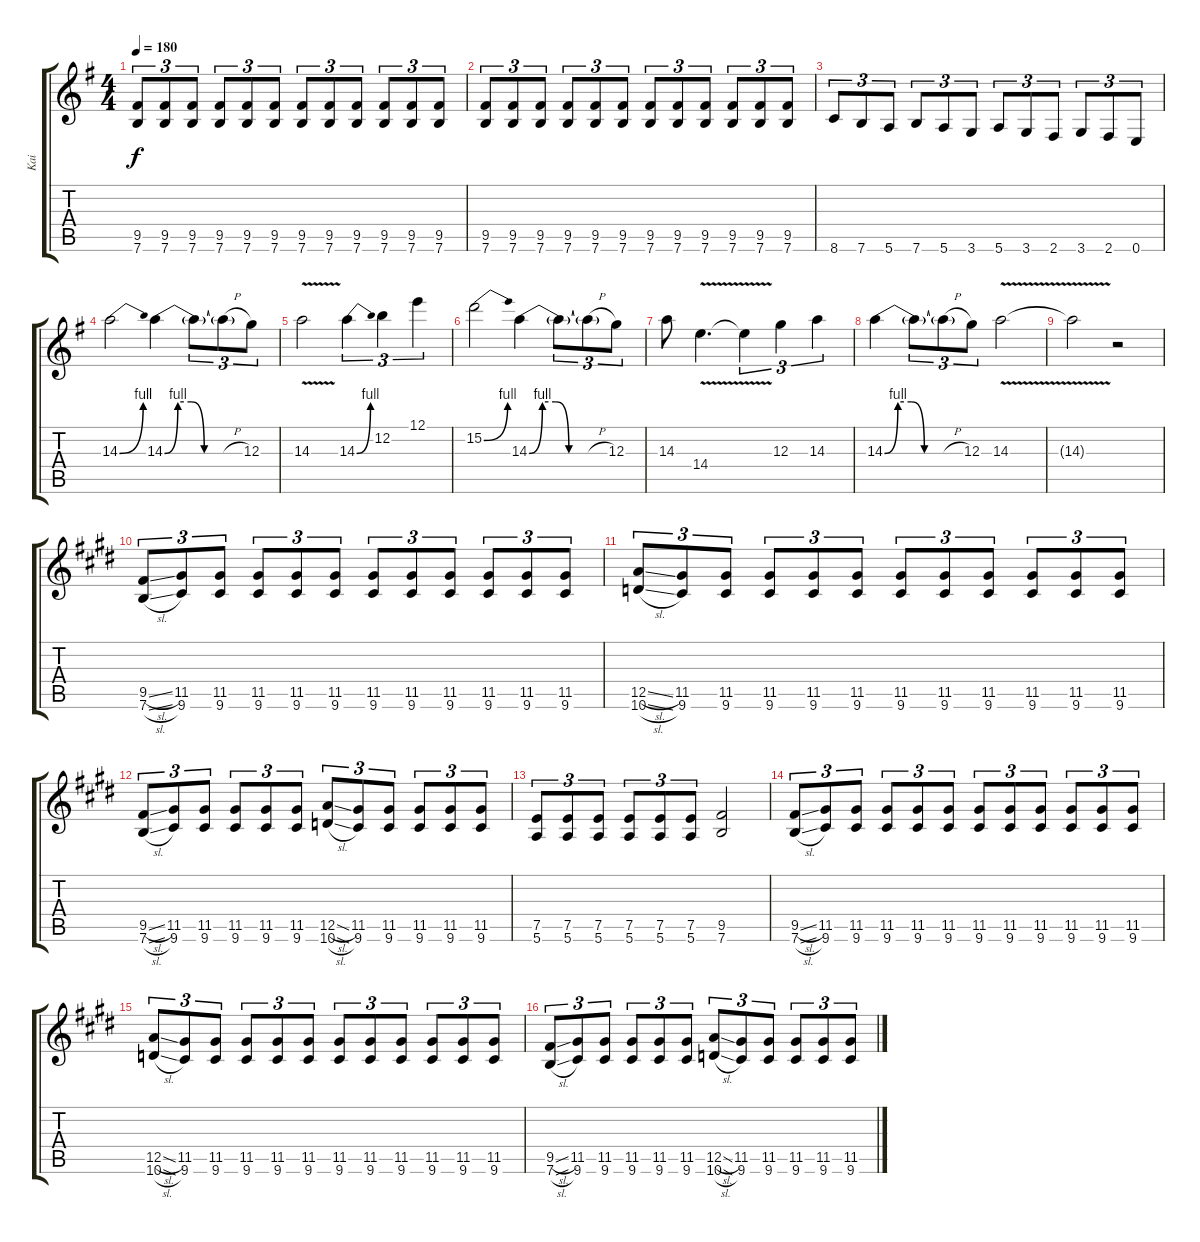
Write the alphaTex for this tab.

\track ("Kai" "Kai") {instrument distortionguitar}
\staff {score tabs}
\tuning (E4 B3 G3 D3 A2 E2) {hide}
\ts (4 4)
\tempo 180
\clef g2
\ks g
(9.5 7.6).8{tu (3 2) dy f} (9.5 7.6).8{tu (3 2)} (9.5 7.6).8{tu (3 2)} (9.5 7.6).8{tu (3 2)} (9.5 7.6).8{tu (3 2)} (9.5 7.6).8{tu (3 2)} (9.5 7.6).8{tu (3 2)} (9.5 7.6).8{tu (3 2)} (9.5 7.6).8{tu (3 2)} (9.5 7.6).8{tu (3 2)} (9.5 7.6).8{tu (3 2)} (9.5 7.6).8{tu (3 2)} |
(9.5 7.6).8{tu (3 2)} (9.5 7.6).8{tu (3 2)} (9.5 7.6).8{tu (3 2)} (9.5 7.6).8{tu (3 2)} (9.5 7.6).8{tu (3 2)} (9.5 7.6).8{tu (3 2)} (9.5 7.6).8{tu (3 2)} (9.5 7.6).8{tu (3 2)} (9.5 7.6).8{tu (3 2)} (9.5 7.6).8{tu (3 2)} (9.5 7.6).8{tu (3 2)} (9.5 7.6).8{tu (3 2)} |
8.6.8{tu (3 2)} 7.6.8{tu (3 2)} 5.6.8{tu (3 2)} 7.6.8{tu (3 2)} 5.6.8{tu (3 2)} 3.6.8{tu (3 2)} 5.6.8{tu (3 2)} 3.6.8{tu (3 2)} 2.6.8{tu (3 2)} 3.6.8{tu (3 2)} 2.6.8{tu (3 2)} 0.6.8{tu (3 2)} |
14.3{be (bend 0 0 60 4)}.2 14.3{be (custom 0 0 10 4 20 4 30 0 60 0)}.4 14.3{t}.8{tu (3 2)} 14.3{h t}.8{tu (3 2)} 12.3.8{tu (3 2)} |
14.3{v}.2 14.3{be (bend 0 0 60 4)}.4{tu (3 2)} 12.2.4{tu (3 2)} 12.1.4{tu (3 2)} |
15.2{be (bend 0 0 60 4)}.2 14.3{be (custom 0 0 10 4 20 4 30 0 60 0)}.4 14.3{t}.8{tu (3 2)} 14.3{h t}.8{tu (3 2)} 12.3.8{tu (3 2)} |
14.3.8 14.4{v}.4{d} 14.4{t}.4{tu (3 2)} 12.3.4{tu (3 2)} 14.3.4{tu (3 2)} |
14.3{be (custom 0 0 10 4 20 4 30 0 60 0)}.4 14.3{t}.8{tu (3 2)} 14.3{h t}.8{tu (3 2)} 12.3.8{tu (3 2)} 14.3{v}.2 |
14.3{t}.2 r.2 |
\ks e
(9.5{sl} 7.6{sl}).8{tu (3 2)} (11.5 9.6).8{tu (3 2)} (11.5 9.6).8{tu (3 2)} (11.5 9.6).8{tu (3 2)} (11.5 9.6).8{tu (3 2)} (11.5 9.6).8{tu (3 2)} (11.5 9.6).8{tu (3 2)} (11.5 9.6).8{tu (3 2)} (11.5 9.6).8{tu (3 2)} (11.5 9.6).8{tu (3 2)} (11.5 9.6).8{tu (3 2)} (11.5 9.6).8{tu (3 2)} |
(12.5{sl} 10.6{sl}).8{tu (3 2)} (11.5 9.6).8{tu (3 2)} (11.5 9.6).8{tu (3 2)} (11.5 9.6).8{tu (3 2)} (11.5 9.6).8{tu (3 2)} (11.5 9.6).8{tu (3 2)} (11.5 9.6).8{tu (3 2)} (11.5 9.6).8{tu (3 2)} (11.5 9.6).8{tu (3 2)} (11.5 9.6).8{tu (3 2)} (11.5 9.6).8{tu (3 2)} (11.5 9.6).8{tu (3 2)} |
(9.5{sl} 7.6{sl}).8{tu (3 2)} (11.5 9.6).8{tu (3 2)} (11.5 9.6).8{tu (3 2)} (11.5 9.6).8{tu (3 2)} (11.5 9.6).8{tu (3 2)} (11.5 9.6).8{tu (3 2)} (12.5{sl} 10.6{sl}).8{tu (3 2)} (11.5 9.6).8{tu (3 2)} (11.5 9.6).8{tu (3 2)} (11.5 9.6).8{tu (3 2)} (11.5 9.6).8{tu (3 2)} (11.5 9.6).8{tu (3 2)} |
(7.5 5.6).8{tu (3 2)} (7.5 5.6).8{tu (3 2)} (7.5 5.6).8{tu (3 2)} (7.5 5.6).8{tu (3 2)} (7.5 5.6).8{tu (3 2)} (7.5 5.6).8{tu (3 2)} (9.5 7.6).2 |
(9.5{sl} 7.6{sl}).8{tu (3 2)} (11.5 9.6).8{tu (3 2)} (11.5 9.6).8{tu (3 2)} (11.5 9.6).8{tu (3 2)} (11.5 9.6).8{tu (3 2)} (11.5 9.6).8{tu (3 2)} (11.5 9.6).8{tu (3 2)} (11.5 9.6).8{tu (3 2)} (11.5 9.6).8{tu (3 2)} (11.5 9.6).8{tu (3 2)} (11.5 9.6).8{tu (3 2)} (11.5 9.6).8{tu (3 2)} |
(12.5{sl} 10.6{sl}).8{tu (3 2)} (11.5 9.6).8{tu (3 2)} (11.5 9.6).8{tu (3 2)} (11.5 9.6).8{tu (3 2)} (11.5 9.6).8{tu (3 2)} (11.5 9.6).8{tu (3 2)} (11.5 9.6).8{tu (3 2)} (11.5 9.6).8{tu (3 2)} (11.5 9.6).8{tu (3 2)} (11.5 9.6).8{tu (3 2)} (11.5 9.6).8{tu (3 2)} (11.5 9.6).8{tu (3 2)} |
(9.5{sl} 7.6{sl}).8{tu (3 2)} (11.5 9.6).8{tu (3 2)} (11.5 9.6).8{tu (3 2)} (11.5 9.6).8{tu (3 2)} (11.5 9.6).8{tu (3 2)} (11.5 9.6).8{tu (3 2)} (12.5{sl} 10.6{sl}).8{tu (3 2)} (11.5 9.6).8{tu (3 2)} (11.5 9.6).8{tu (3 2)} (11.5 9.6).8{tu (3 2)} (11.5 9.6).8{tu (3 2)} (11.5 9.6).8{tu (3 2)}
